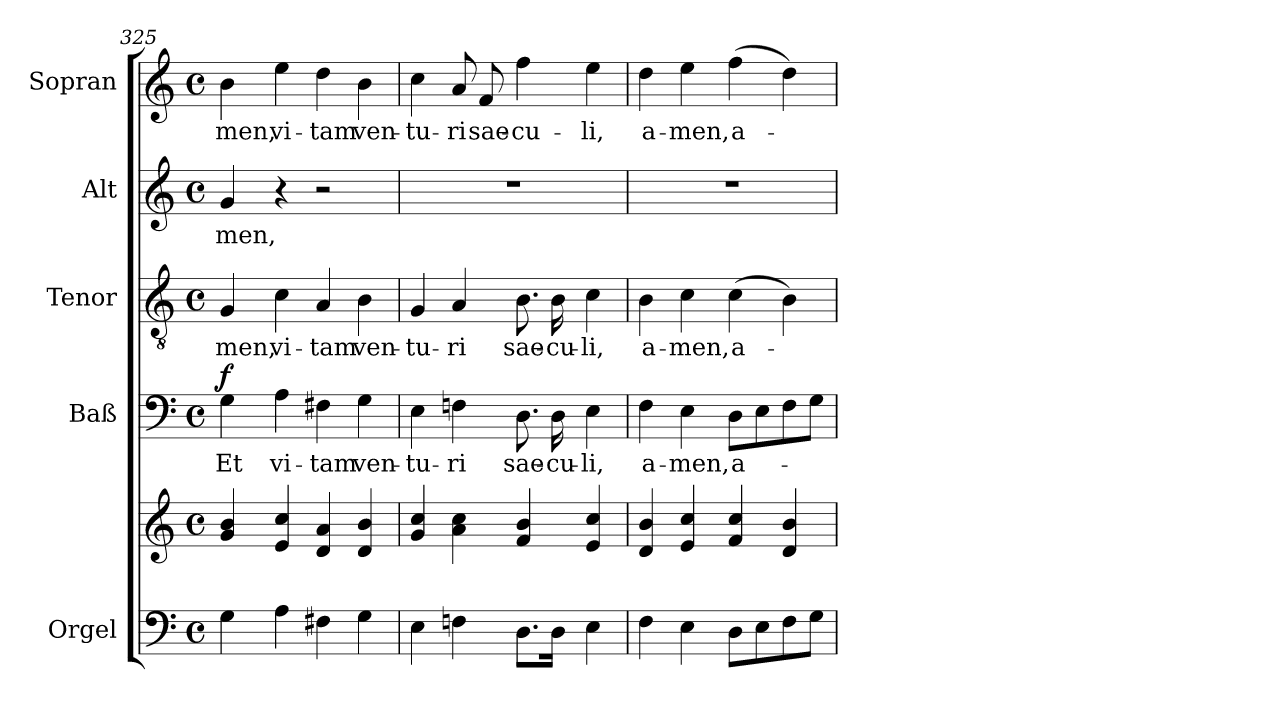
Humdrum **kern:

**kern	**kern	**kern	**text	**dynam	**kern	**text	**kern	**text	**kern	**text
*part5	*part5	*part4	*part4	*part4	*part3	*part3	*part2	*part2	*part1	*part1
*staff6	*staff5	*staff4	*staff4	*staff4	*staff3	*staff3	*staff2	*staff2	*staff1	*staff1
*I"Orgel	*	*I"Baß	*	*	*I"Tenor	*	*I"Alt	*	*I"Sopran	*
*clefF4	*clefG2	*clefF4	*	*	*clefGv2	*	*clefG2	*	*clefG2	*
*k[]	*k[]	*k[]	*	*	*k[]	*	*k[]	*	*k[]	*
*C:	*C:	*C:	*	*	*C:	*	*C:	*	*C:	*
*M4/4	*M4/4	*M4/4	*	*	*M4/4	*	*M4/4	*	*M4/4	*
*met(c)	*met(c)	*met(c)	*	*	*met(c)	*	*met(c)	*	*met(c)	*
=325	=325	=325	=325	=325	=325	=325	=325	=325	=325	=325
!	!	!	!LO:LY:b	!LO:DY:a	!	!LO:LY:b	!	!LO:LY:b	!	!LO:LY:b
4G\	4g/ 4b/	4G\	Et	f	4G/	-men,	4g/	-men,	4b\	-men,
!	!	!	!LO:LY:b	!	!	!LO:LY:b	!	!	!	!LO:LY:b
4A\	4e/ 4cc/	4A\	vi-	.	4c\	vi-	4r	.	4ee\	vi-
!	!	!	!LO:LY:b	!	!	!LO:LY:b	!	!	!	!LO:LY:b
4F#X\	4d/ 4a/	4F#X\	-tam	.	4A/	-tam	2r	.	4dd\	-tam
!	!	!	!LO:LY:b	!	!	!LO:LY:b	!	!	!	!LO:LY:b
4G\	4d/ 4b/	4G\	ven-	.	4B\	ven-	.	.	4b\	ven-
=326	=326	=326	=326	=326	=326	=326	=326	=326	=326	=326
!	!	!	!LO:LY:b	!	!	!LO:LY:b	!	!	!	!LO:LY:b
4E\	4g/ 4cc/	4E\	-tu-	.	4G/	-tu-	1r	.	4cc\	-tu-
!	!	!	!LO:LY:b	!	!	!LO:LY:b	!	!	!	!LO:LY:b
4Fn\	4a\ 4cc\	4Fn\	-ri	.	4A/	-ri	.	.	8a/	-ri
!	!	!	!	!	!	!	!	!	!	!LO:LY:b
.	.	.	.	.	.	.	.	.	8f/	sae-
!	!	!	!LO:LY:b	!	!	!LO:LY:b	!	!	!	!LO:LY:b
8.D\L	4f/ 4b/	8.D\	sae-	.	8.B\	sae-	.	.	4ff\	-cu-
!	!	!	!LO:LY:b	!	!	!LO:LY:b	!	!	!	!
16D\Jk	.	16D\	-cu-	.	16B\	-cu-	.	.	.	.
!	!	!	!LO:LY:b	!	!	!LO:LY:b	!	!	!	!LO:LY:b
4E\	4e/ 4cc/	4E\	-li,	.	4c\	-li,	.	.	4ee\	-li,
=327	=327	=327	=327	=327	=327	=327	=327	=327	=327	=327
!	!	!	!LO:LY:b	!	!	!LO:LY:b	!	!	!	!LO:LY:b
4F\	4d/ 4b/	4F\	a-	.	4B\	a-	1r	.	4dd\	a-
!	!	!	!LO:LY:b	!	!	!LO:LY:b	!	!	!	!LO:LY:b
4E\	4e/ 4cc/	4E\	-men,	.	4c\	-men,	.	.	4ee\	-men,
!	!	!	!LO:LY:b	!	!	!LO:LY:b	!	!	!	!LO:LY:b
8D\L	4f/ 4cc/	8D\L	a-	.	(>4c\	a-	.	.	(>4ff\	a-
8E\	.	8E\	.	.	.	.	.	.	.	.
8F\	4d/ 4b/	8F\	.	.	4B\)	.	.	.	4dd\)	.
8G\J	.	8G\J	.	.	.	.	.	.	.	.
=	=	=	=	=	=	=	=	=	=	=
*-	*-	*-	*-	*-	*-	*-	*-	*-	*-	*-
